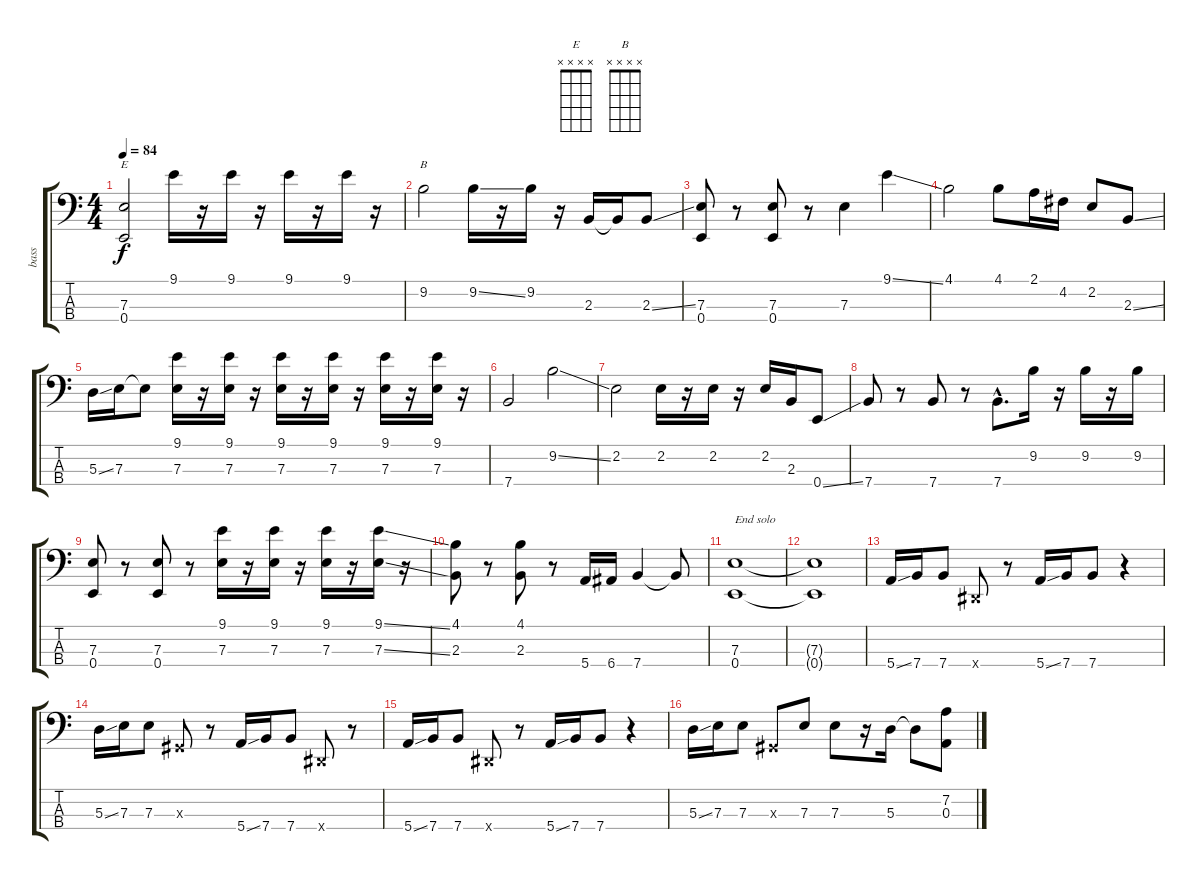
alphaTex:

\track ("bass" "bass") {instrument electricbassfinger}
\staff {score tabs}
\tuning (G2 D2 A1 E1) {hide}
\chord ("E" x x x x) {firstfret 0}
\chord ("B" x x x x) {firstfret 0}
\ts (4 4)
\tempo 84
\clef f4
\ks c
(7.3 0.4).2{ch "E" dy f} 9.1.16 r.16 9.1.16 r.16 9.1.16 r.16 9.1.16 r.16 |
9.2.2{ch "B"} 9.2{ss}.16 r.16 9.2.16 r.16 2.3.16 2.3{t}.16 2.3{ss}.8 |
(7.3 0.4).8 r.8 (7.3 0.4).8 r.8 7.3.4 9.1{ss}.4 |
4.1.2 4.1.8 2.1.16 4.2.16 2.2.8 2.3{ss}.8 |
5.3{ss}.16 7.3.16 7.3{t}.8 (9.1 7.3).16 r.16 (9.1 7.3).16 r.16 (9.1 7.3).16 r.16 (9.1 7.3).16 r.16 (9.1 7.3).16 r.16 (9.1 7.3).16 r.16 |
7.4.2 9.2{ss}.2 |
2.2.2 2.2.16 r.16 2.2.16 r.16 2.2.16 2.3.16 0.4{ss}.8 |
7.4.8 r.8 7.4.8 r.8 7.4{hac}.8{d} 9.2.16 r.16 9.2.16 r.16 9.2.16 |
(7.3 0.4).8 r.8 (7.3 0.4).8 r.8 (9.1 7.3).16 r.16 (9.1 7.3).16 r.16 (9.1 7.3).16 r.16 (9.1{ss} 7.3{ss}).16 r.16 |
(4.1 2.3).8 r.8 (4.1 2.3).8 r.8 5.4.16 6.4.16 7.4.4 7.4{t}.8 |
(7.3 0.4).1{txt "End solo"} |
(7.3{t} 0.4{t}).1 |
5.4{ss}.16 7.4.16 7.4.8 -1.4{x}.8 r.8 5.4{ss}.16 7.4.16 7.4.8 r.4 |
5.3{ss}.16 7.3.16 7.3.8 -1.3{x}.8 r.8 5.4{ss}.16 7.4.16 7.4.8 -1.4{x}.8 r.8 |
5.4{ss}.16 7.4.16 7.4.8 -1.4{x}.8 r.8 5.4{ss}.16 7.4.16 7.4.8 r.4 |
5.3{ss}.16 7.3.16 7.3.8 -1.3{x}.8 7.3.8 7.3.8 r.16 5.3.16 5.3{t}.8 (7.2 0.3).8
